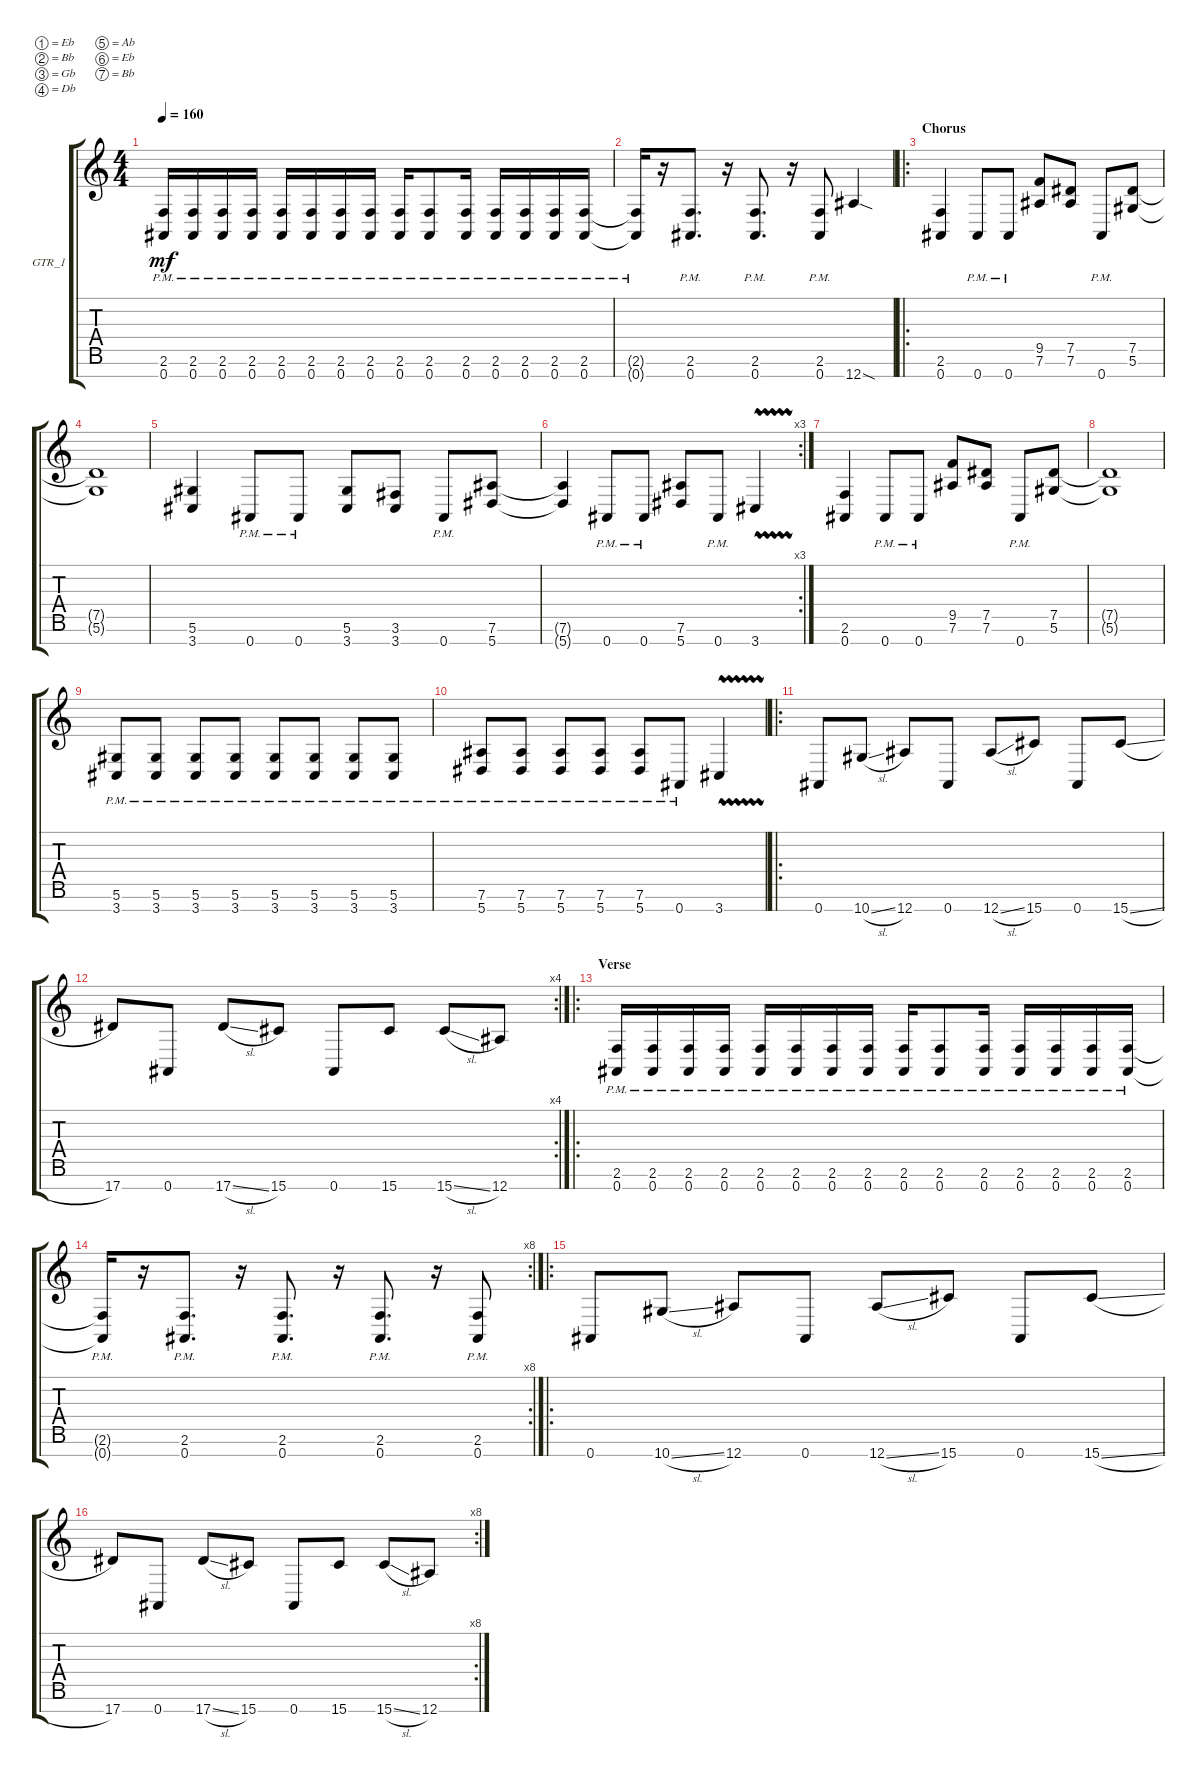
\defaultSystemsLayout 4
\bracketExtendMode groupsimilarinstruments
\firstSystemTrackNameOrientation horizontal
\otherSystemsTrackNameOrientation horizontal
\track ("GTR_1" "GTR_1") {instrument distortionguitar}
\staff {score tabs}
\tuning (Eb4 Bb3 Gb3 Db3 Ab2 Eb2 Bb1)
\ts (4 4)
\tempo 160
\clef g2
\ks c
(0.7{pm} 2.6{pm}).16{dy mf} (0.7{pm} 2.6{pm}).16 (2.6{pm} 0.7{pm}).16 (0.7{pm} 2.6{pm}).16 (0.7{pm} 2.6{pm}).16 (2.6{pm} 0.7{pm}).16 (0.7{pm} 2.6{pm}).16 (0.7{pm} 2.6{pm}).16 (0.7{pm} 2.6{pm}).16 (2.6{pm} 0.7{pm}).8 (0.7{pm} 2.6{pm}).16 (0.7{pm} 2.6{pm}).16 (0.7{pm} 2.6{pm}).16 (0.7{pm} 2.6{pm}).16 (0.7{pm} 2.6{pm}).16 |
(0.7{pm t} 2.6{pm t}).16 r.16 (0.7{pm} 2.6{pm}).8{d} r.16 (0.7{pm} 2.6{pm}).8{d} r.16 (0.7{pm} 2.6{pm}).8 12.7{sod}.4 |
\ro
\section ("" "Chorus")
(0.7 2.6).4 0.7{pm}.8 0.7{pm}.8 (7.6 9.5).8 (7.6 7.5).8 0.7{pm}.8 (5.6 7.5).8 |
(5.6{t} 7.5{t}).1 |
(3.7 5.6).4 0.7{pm}.8 0.7{pm}.8 (3.7 5.6).8 (3.6 3.7).8 0.7{pm}.8 (5.7 7.6).8 |
\rc 3
(5.7{t} 7.6{t}).4 0.7{pm}.8 0.7{pm}.8 (5.7 7.6).8 0.7{pm}.8 3.7{vw}.4 |
(0.7 2.6).4 0.7{pm}.8 0.7{pm}.8 (7.6 9.5).8 (7.6 7.5).8 0.7{pm}.8 (5.6 7.5).8 |
(5.6{t} 7.5{t}).1 |
(3.7 5.6{pm}).8 (3.7 5.6{pm}).8 (3.7 5.6{pm}).8 (3.7 5.6{pm}).8 (3.7 5.6{pm}).8 (3.7 5.6{pm}).8 (3.7 5.6{pm}).8 (3.7 5.6{pm}).8 |
(5.7{pm} 7.6{pm}).8 (5.7{pm} 7.6{pm}).8 (5.7{pm} 7.6{pm}).8 (5.7{pm} 7.6{pm}).8 (5.7{pm} 7.6{pm}).8 0.7{pm}.8 3.7{vw}.4 |
\ro
0.7.8 10.7{sl}.8 12.7.8 0.7.8 12.7{sl}.8 15.7.8 0.7.8 15.7{sl}.8 |
\rc 4
17.7.8 0.7.8 17.7{sl}.8 15.7.8 0.7.8 15.7.8 15.7{sl}.8 12.7.8 |
\ro
\section ("" "Verse")
(0.7{pm} 2.6{pm}).16 (0.7{pm} 2.6{pm}).16 (2.6{pm} 0.7{pm}).16 (0.7{pm} 2.6{pm}).16 (0.7{pm} 2.6{pm}).16 (2.6{pm} 0.7{pm}).16 (0.7{pm} 2.6{pm}).16 (0.7{pm} 2.6{pm}).16 (0.7{pm} 2.6{pm}).16 (2.6{pm} 0.7{pm}).8 (0.7{pm} 2.6{pm}).16 (0.7{pm} 2.6{pm}).16 (0.7{pm} 2.6{pm}).16 (0.7{pm} 2.6{pm}).16 (0.7{pm} 2.6{pm}).16 |
\rc 8
(0.7{pm t} 2.6{pm t}).16 r.16 (0.7{pm} 2.6{pm}).8{d} r.16 (0.7{pm} 2.6{pm}).8{d} r.16 (0.7{pm} 2.6{pm}).8{d} r.16 (0.7{pm} 2.6{pm}).8 |
\ro
0.7.8 10.7{sl}.8 12.7.8 0.7.8 12.7{sl}.8 15.7.8 0.7.8 15.7{sl}.8 |
\rc 8
17.7.8 0.7.8 17.7{sl}.8 15.7.8 0.7.8 15.7.8 15.7{sl}.8 12.7.8
